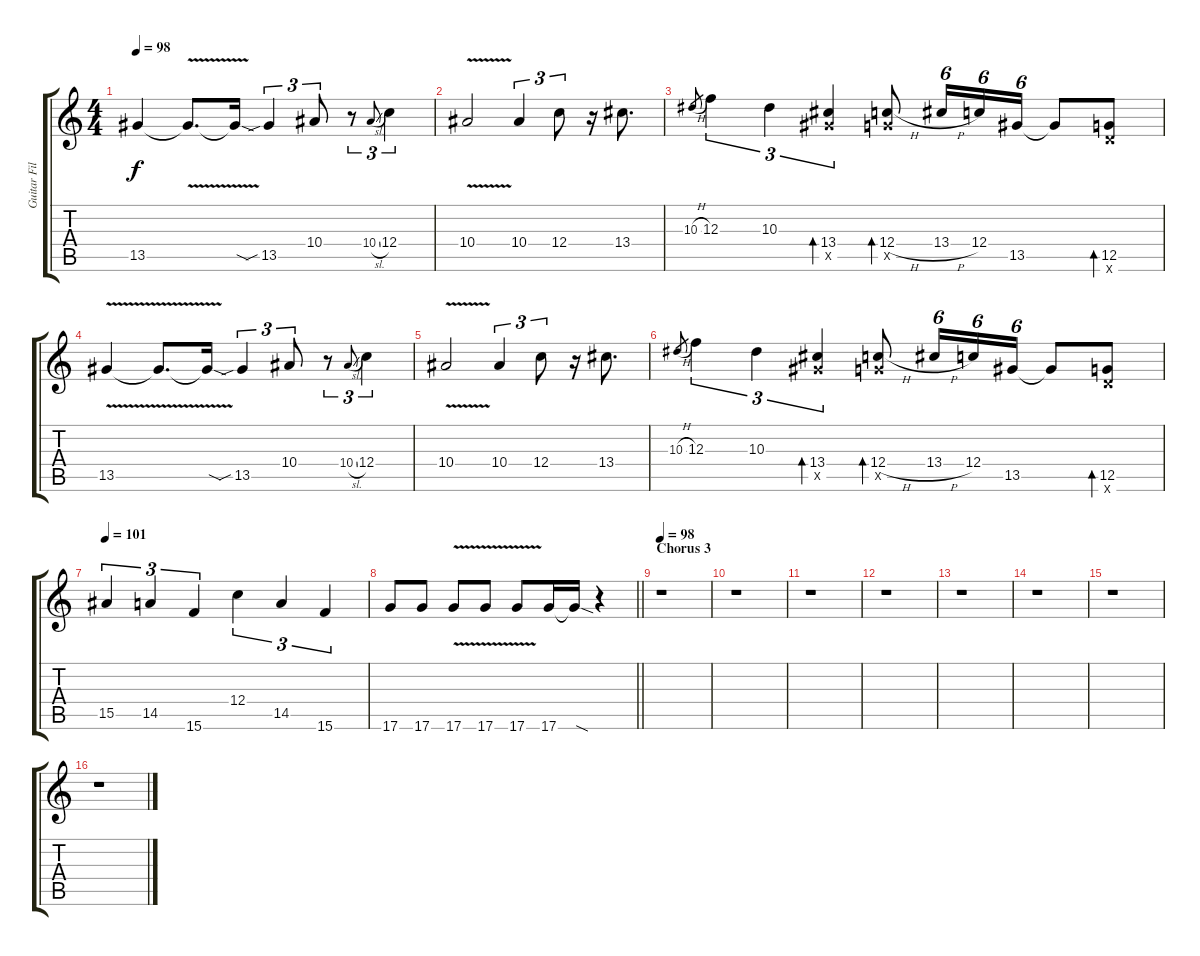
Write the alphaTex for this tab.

\track ("Guitar Fills/Solo" "Guitar Fil") {instrument overdrivenguitar}
\staff {score tabs}
\tuning (D4 A3 F3 C3 G2 D2) {hide}
\ts (4 4)
\tempo 98
\clef g2
\ks c
13.5.4{dy f} 13.5{v t}.8{d} 13.5{sod t}.16 13.5{sib}.4{tu (3 2)} 10.4.8{tu (3 2)} r.8{tu (3 2)} 10.4{sl}.8{gr onbeat} 12.4.4{tu (3 2)} |
10.4{v}.2 10.4.4{tu (3 2)} 12.4.8{tu (3 2)} r.16 13.4.8{d} |
10.3{h}.8{gr} 12.3.4{tu (3 2)} 10.3.4{tu (3 2)} (13.4 13.5{x}).4{tu (3 2) bd 120} (12.4{h} 12.5{x}).8{bd 120} 13.4{h}.16{tu (6 4)} 12.4.16{tu (6 4)} 13.5.16{tu (6 4)} 13.5{t}.8 (12.5 12.6{x}).8{bd 120} |
13.5{v}.4{volume 12} 13.5{v t}.8{d} 13.5{sod t}.16 13.5{sib}.4{tu (3 2)} 10.4.8{tu (3 2)} r.8{tu (3 2)} 10.4{sl}.8{gr onbeat} 12.4.4{tu (3 2)} |
10.4{v}.2 10.4.4{tu (3 2)} 12.4.8{tu (3 2)} r.16 13.4.8{d} |
10.3{h}.8{gr} 12.3.4{tu (3 2)} 10.3.4{tu (3 2)} (13.4 13.5{x}).4{tu (3 2) bd 120} (12.4{h} 12.5{x}).8{bd 120} 13.4{h}.16{tu (6 4)} 12.4.16{tu (6 4)} 13.5.16{tu (6 4)} 13.5{t}.8 (12.5 12.6{x}).8{bd 120} |
\tempo 101
15.5.4{tu (3 2)} 14.5.4{tu (3 2)} 15.6.4{tu (3 2)} 12.4.4{tu (3 2)} 14.5.4{tu (3 2)} 15.6.4{tu (3 2)} |
\barLineRight lightlight
17.6.8 17.6.8 17.6{v}.8 17.6{v}.8 17.6{v}.8 17.6.16 17.6{sod t}.16 r.4 |
\section ("" "Chorus 3")
\tempo 98
r.1 |
r.1 |
r.1 |
r.1 |
r.1 |
r.1 |
r.1 |
r.1
